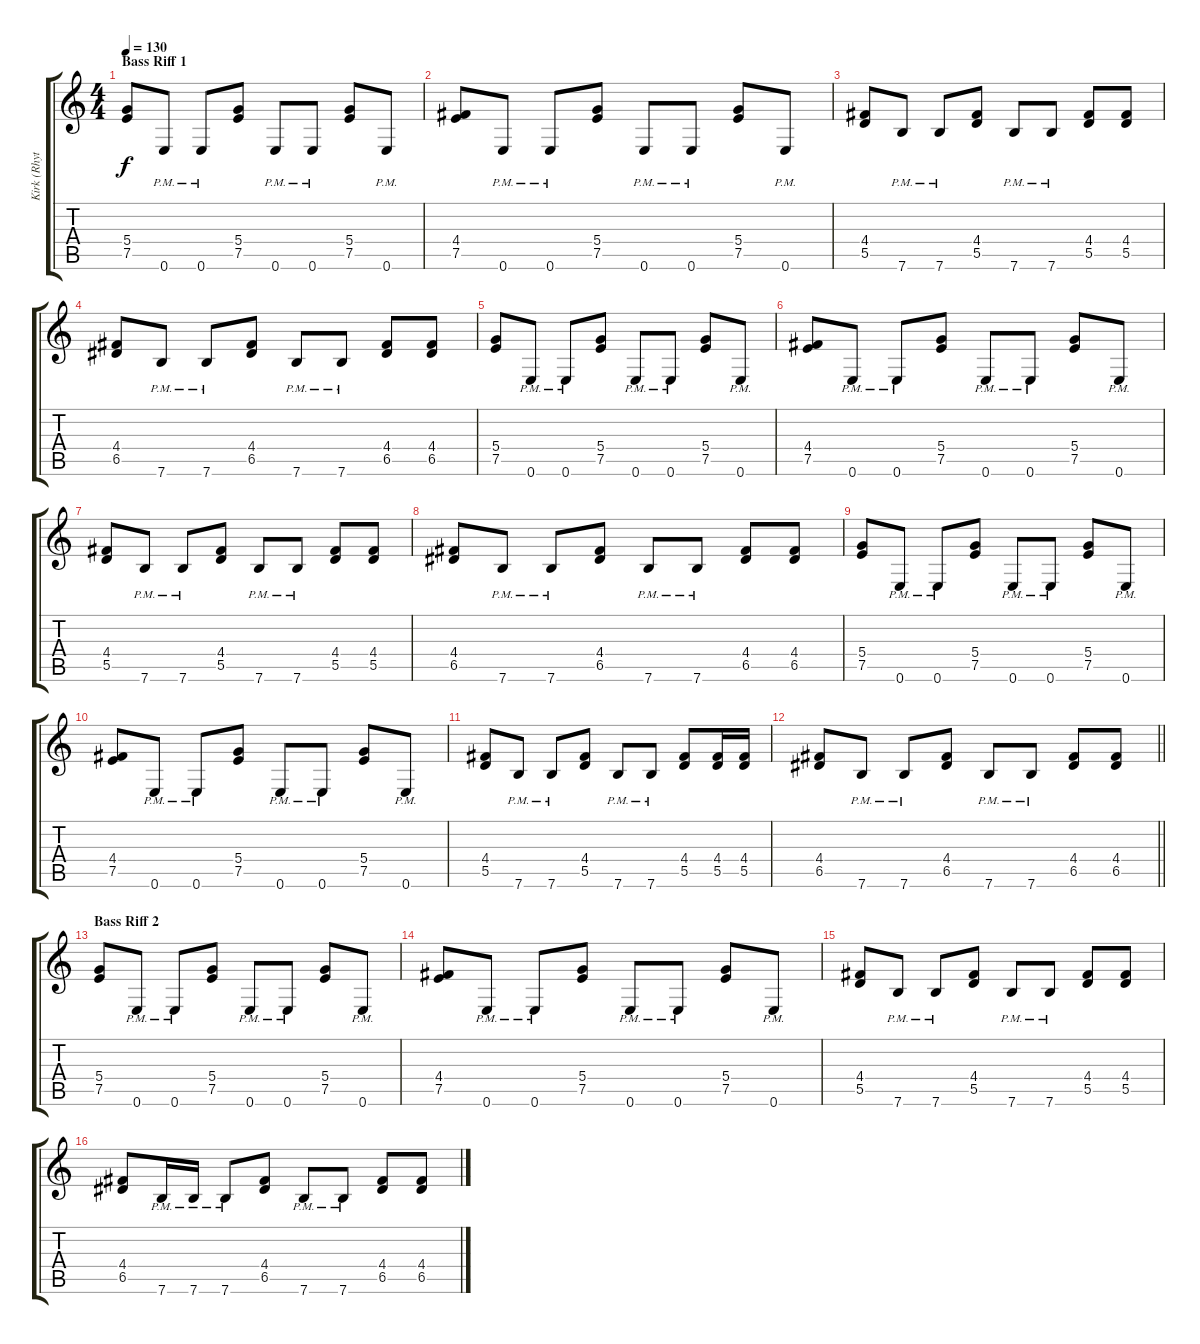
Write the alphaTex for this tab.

\track ("Kirk (Rhythm Guitar)" "Kirk (Rhyt") {instrument distortionguitar}
\staff {score tabs}
\tuning (E4 B3 G3 D3 A2 E2) {hide}
\ts (4 4)
\section ("" "Bass Riff 1")
\tempo 130
\clef g2
\ks c
(5.4 7.5).8{dy f} 0.6{pm}.8 0.6{pm}.8 (5.4 7.5).8 0.6{pm}.8 0.6{pm}.8 (5.4 7.5).8 0.6{pm}.8 |
(4.4 7.5).8 0.6{pm}.8 0.6{pm}.8 (5.4 7.5).8 0.6{pm}.8 0.6{pm}.8 (5.4 7.5).8 0.6{pm}.8 |
(4.4 5.5).8 7.6{pm}.8 7.6{pm}.8 (4.4 5.5).8 7.6{pm}.8 7.6{pm}.8 (4.4 5.5).8 (4.4 5.5).8 |
(4.4 6.5).8 7.6{pm}.8 7.6{pm}.8 (4.4 6.5).8 7.6{pm}.8 7.6{pm}.8 (4.4 6.5).8 (4.4 6.5).8 |
(5.4 7.5).8 0.6{pm}.8 0.6{pm}.8 (5.4 7.5).8 0.6{pm}.8 0.6{pm}.8 (5.4 7.5).8 0.6{pm}.8 |
(4.4 7.5).8 0.6{pm}.8 0.6{pm}.8 (5.4 7.5).8 0.6{pm}.8 0.6{pm}.8 (5.4 7.5).8 0.6{pm}.8 |
(4.4 5.5).8 7.6{pm}.8 7.6{pm}.8 (4.4 5.5).8 7.6{pm}.8 7.6{pm}.8 (4.4 5.5).8 (4.4 5.5).8 |
(4.4 6.5).8 7.6{pm}.8 7.6{pm}.8 (4.4 6.5).8 7.6{pm}.8 7.6{pm}.8 (4.4 6.5).8 (4.4 6.5).8 |
(5.4 7.5).8 0.6{pm}.8 0.6{pm}.8 (5.4 7.5).8 0.6{pm}.8 0.6{pm}.8 (5.4 7.5).8 0.6{pm}.8 |
(4.4 7.5).8 0.6{pm}.8 0.6{pm}.8 (5.4 7.5).8 0.6{pm}.8 0.6{pm}.8 (5.4 7.5).8 0.6{pm}.8 |
(4.4 5.5).8 7.6{pm}.8 7.6{pm}.8 (4.4 5.5).8 7.6{pm}.8 7.6{pm}.8 (4.4 5.5).8 (4.4 5.5).16 (4.4 5.5).16 |
\barLineRight lightlight
(4.4 6.5).8 7.6{pm}.8 7.6{pm}.8 (4.4 6.5).8 7.6{pm}.8 7.6{pm}.8 (4.4 6.5).8 (4.4 6.5).8 |
\section ("" "Bass Riff 2")
(5.4 7.5).8 0.6{pm}.8 0.6{pm}.8 (5.4 7.5).8 0.6{pm}.8 0.6{pm}.8 (5.4 7.5).8 0.6{pm}.8 |
(4.4 7.5).8 0.6{pm}.8 0.6{pm}.8 (5.4 7.5).8 0.6{pm}.8 0.6{pm}.8 (5.4 7.5).8 0.6{pm}.8 |
(4.4 5.5).8 7.6{pm}.8 7.6{pm}.8 (4.4 5.5).8 7.6{pm}.8 7.6{pm}.8 (4.4 5.5).8 (4.4 5.5).8 |
(4.4 6.5).8 7.6{pm}.16 7.6{pm}.16 7.6{pm}.8 (4.4 6.5).8 7.6{pm}.8 7.6{pm}.8 (4.4 6.5).8 (4.4 6.5).8
